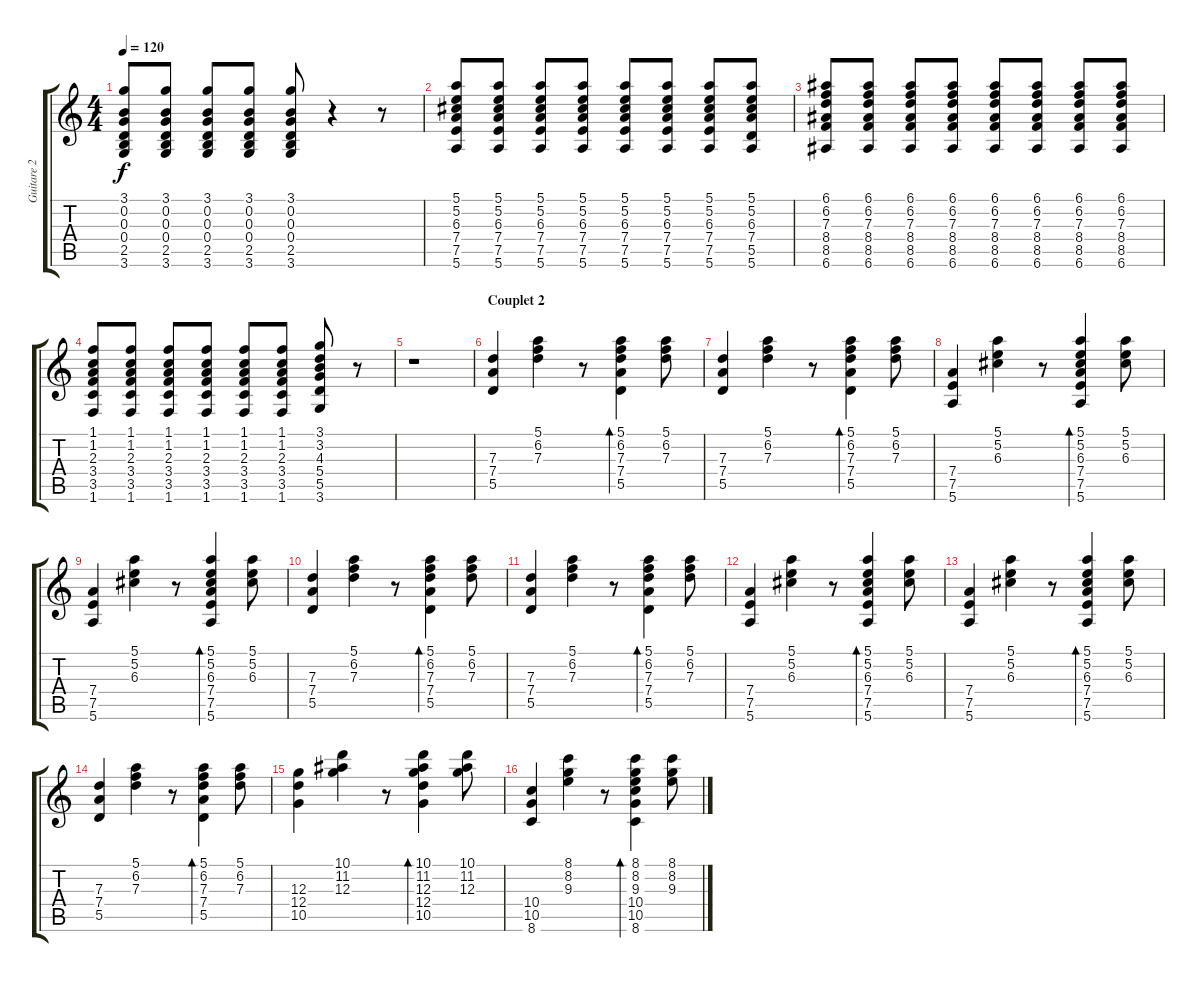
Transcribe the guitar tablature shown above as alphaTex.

\track ("Guitare 2" "Guitare 2") {instrument acousticguitarsteel}
\staff {score tabs}
\tuning (E4 B3 G3 D3 A2 E2) {hide}
\ts (4 4)
\tempo 120
\clef g2
\ks c
(3.1 0.2 0.3 0.4 2.5 3.6).8{dy f} (3.1 0.2 0.3 0.4 2.5 3.6).8 (3.1 0.2 0.3 0.4 2.5 3.6).8 (3.1 0.2 0.3 0.4 2.5 3.6).8 (3.1 0.2 0.3 0.4 2.5 3.6).8 r.4 r.8 |
(5.1 5.2 6.3 7.4 7.5 5.6).8 (5.1 5.2 6.3 7.4 7.5 5.6).8 (5.1 5.2 6.3 7.4 7.5 5.6).8 (5.1 5.2 6.3 7.4 7.5 5.6).8 (5.1 5.2 6.3 7.4 7.5 5.6).8 (5.1 5.2 6.3 7.4 7.5 5.6).8 (5.1 5.2 6.3 7.4 7.5 5.6).8 (5.1 5.2 6.3 7.4 5.5 5.6).8 |
(6.1 6.2 7.3 8.4 8.5 6.6).8 (6.1 6.2 7.3 8.4 8.5 6.6).8 (6.1 6.2 7.3 8.4 8.5 6.6).8 (6.1 6.2 7.3 8.4 8.5 6.6).8 (6.1 6.2 7.3 8.4 8.5 6.6).8 (6.1 6.2 7.3 8.4 8.5 6.6).8 (6.1 6.2 7.3 8.4 8.5 6.6).8 (6.1 6.2 7.3 8.4 8.5 6.6).8 |
(1.1 1.2 2.3 3.4 3.5 1.6).8 (1.1 1.2 2.3 3.4 3.5 1.6).8 (1.1 1.2 2.3 3.4 3.5 1.6).8 (1.1 1.2 2.3 3.4 3.5 1.6).8 (1.1 1.2 2.3 3.4 3.5 1.6).8 (1.1 1.2 2.3 3.4 3.5 1.6).8 (3.1 3.2 4.3 5.4 5.5 3.6).8 r.8 |
r.1 |
\section ("" "Couplet 2")
(7.3 7.4 5.5).4 (5.1 6.2 7.3).4 r.8 (5.1 6.2 7.3 7.4 5.5).4{bd 480} (5.1 6.2 7.3).8 |
(7.3 7.4 5.5).4 (5.1 6.2 7.3).4 r.8 (5.1 6.2 7.3 7.4 5.5).4{bd 480} (5.1 6.2 7.3).8 |
(7.4 7.5 5.6).4 (5.1 5.2 6.3).4 r.8 (5.1 5.2 6.3 7.4 7.5 5.6).4{bd 480} (5.1 5.2 6.3).8 |
(7.4 7.5 5.6).4 (5.1 5.2 6.3).4 r.8 (5.1 5.2 6.3 7.4 7.5 5.6).4{bd 480} (5.1 5.2 6.3).8 |
(7.3 7.4 5.5).4 (5.1 6.2 7.3).4 r.8 (5.1 6.2 7.3 7.4 5.5).4{bd 480} (5.1 6.2 7.3).8 |
(7.3 7.4 5.5).4 (5.1 6.2 7.3).4 r.8 (5.1 6.2 7.3 7.4 5.5).4{bd 480} (5.1 6.2 7.3).8 |
(7.4 7.5 5.6).4 (5.1 5.2 6.3).4 r.8 (5.1 5.2 6.3 7.4 7.5 5.6).4{bd 480} (5.1 5.2 6.3).8 |
(7.4 7.5 5.6).4 (5.1 5.2 6.3).4 r.8 (5.1 5.2 6.3 7.4 7.5 5.6).4{bd 480} (5.1 5.2 6.3).8 |
(7.3 7.4 5.5).4 (5.1 6.2 7.3).4 r.8 (5.1 6.2 7.3 7.4 5.5).4{bd 480} (5.1 6.2 7.3).8 |
(12.3 12.4 10.5).4 (10.1 11.2 12.3).4 r.8 (10.1 11.2 12.3 12.4 10.5).4{bd 480} (10.1 11.2 12.3).8 |
(10.4 10.5 8.6).4 (8.1 8.2 9.3).4 r.8 (8.1 8.2 9.3 10.4 10.5 8.6).4{bd 480} (8.1 8.2 9.3).8
